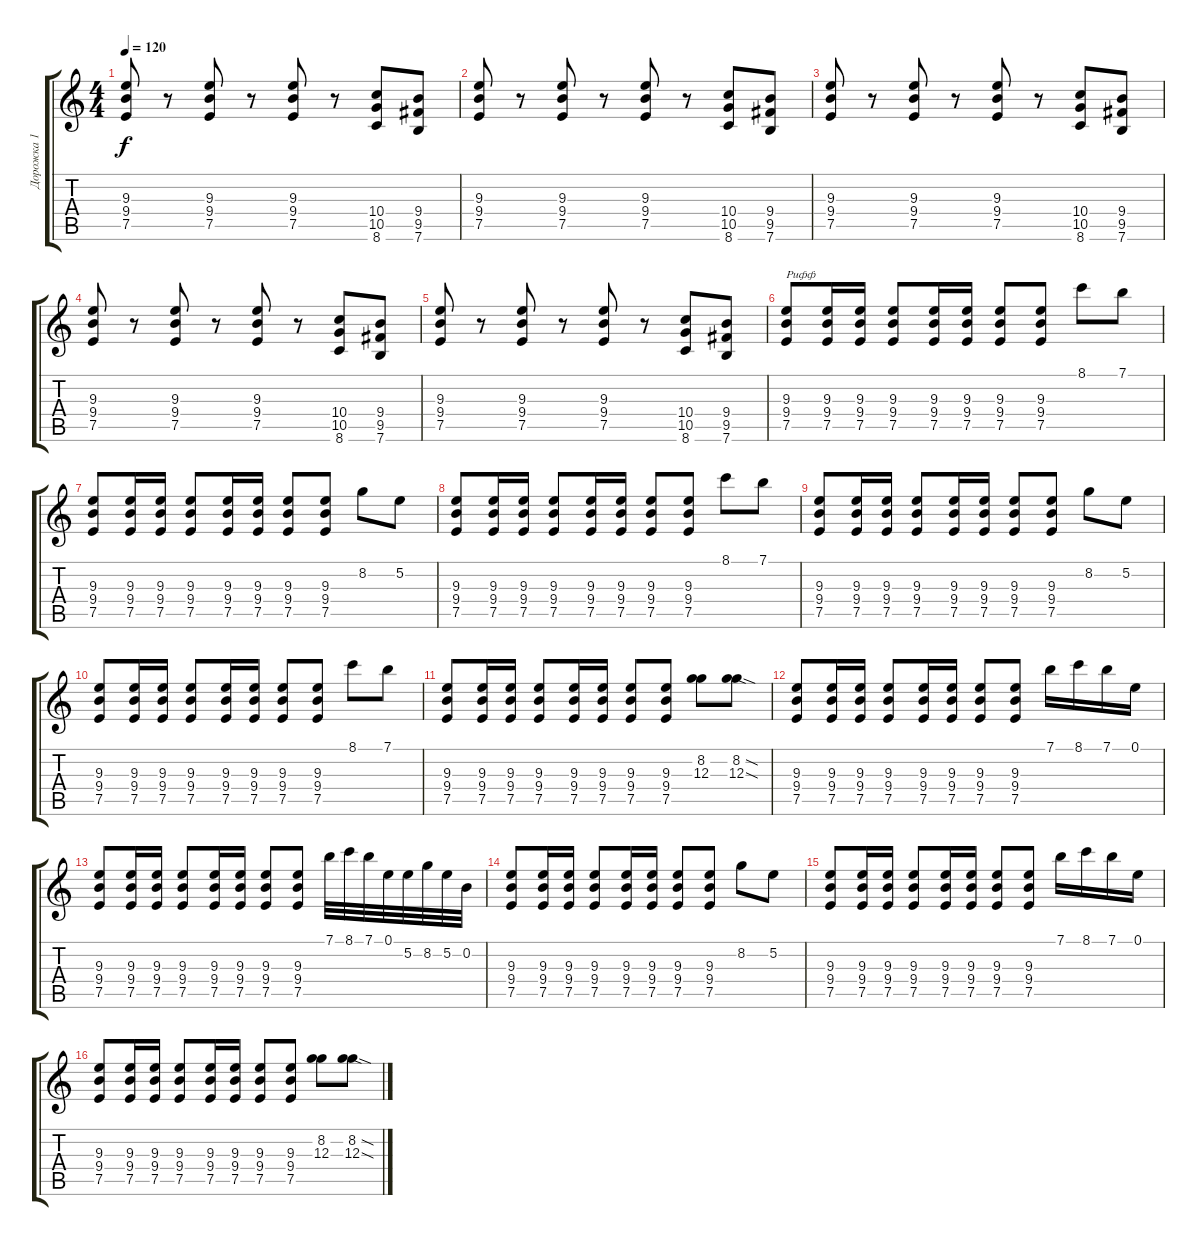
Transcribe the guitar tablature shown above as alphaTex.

\track ("Дорожка 1" "Дорожка 1") {instrument overdrivenguitar}
\staff {score tabs}
\tuning (E4 B3 G3 D3 A2 E2) {hide}
\ts (4 4)
\tempo 120
\clef g2
\ks c
(9.3 9.4 7.5).8{dy f} r.8 (9.3 9.4 7.5).8 r.8 (9.3 9.4 7.5).8 r.8 (10.4 10.5 8.6).8 (9.4 9.5 7.6).8 |
(9.3 9.4 7.5).8 r.8 (9.3 9.4 7.5).8 r.8 (9.3 9.4 7.5).8 r.8 (10.4 10.5 8.6).8 (9.4 9.5 7.6).8 |
(9.3 9.4 7.5).8 r.8 (9.3 9.4 7.5).8 r.8 (9.3 9.4 7.5).8 r.8 (10.4 10.5 8.6).8 (9.4 9.5 7.6).8 |
(9.3 9.4 7.5).8 r.8 (9.3 9.4 7.5).8 r.8 (9.3 9.4 7.5).8 r.8 (10.4 10.5 8.6).8 (9.4 9.5 7.6).8 |
(9.3 9.4 7.5).8 r.8 (9.3 9.4 7.5).8 r.8 (9.3 9.4 7.5).8 r.8 (10.4 10.5 8.6).8 (9.4 9.5 7.6).8 |
(9.3 9.4 7.5).8{txt "Рифф"} (9.3 9.4 7.5).16 (9.3 9.4 7.5).16 (9.3 9.4 7.5).8 (9.3 9.4 7.5).16 (9.3 9.4 7.5).16 (9.3 9.4 7.5).8 (9.3 9.4 7.5).8 8.1.8 7.1.8 |
(9.3 9.4 7.5).8 (9.3 9.4 7.5).16 (9.3 9.4 7.5).16 (9.3 9.4 7.5).8 (9.3 9.4 7.5).16 (9.3 9.4 7.5).16 (9.3 9.4 7.5).8 (9.3 9.4 7.5).8 8.2.8 5.2.8 |
(9.3 9.4 7.5).8 (9.3 9.4 7.5).16 (9.3 9.4 7.5).16 (9.3 9.4 7.5).8 (9.3 9.4 7.5).16 (9.3 9.4 7.5).16 (9.3 9.4 7.5).8 (9.3 9.4 7.5).8 8.1.8 7.1.8 |
(9.3 9.4 7.5).8 (9.3 9.4 7.5).16 (9.3 9.4 7.5).16 (9.3 9.4 7.5).8 (9.3 9.4 7.5).16 (9.3 9.4 7.5).16 (9.3 9.4 7.5).8 (9.3 9.4 7.5).8 8.2.8 5.2.8 |
(9.3 9.4 7.5).8 (9.3 9.4 7.5).16 (9.3 9.4 7.5).16 (9.3 9.4 7.5).8 (9.3 9.4 7.5).16 (9.3 9.4 7.5).16 (9.3 9.4 7.5).8 (9.3 9.4 7.5).8 8.1.8 7.1.8 |
(9.3 9.4 7.5).8 (9.3 9.4 7.5).16 (9.3 9.4 7.5).16 (9.3 9.4 7.5).8 (9.3 9.4 7.5).16 (9.3 9.4 7.5).16 (9.3 9.4 7.5).8 (9.3 9.4 7.5).8 (8.2 12.3).8 (8.2{sod} 12.3{sod}).8 |
(9.3 9.4 7.5).8 (9.3 9.4 7.5).16 (9.3 9.4 7.5).16 (9.3 9.4 7.5).8 (9.3 9.4 7.5).16 (9.3 9.4 7.5).16 (9.3 9.4 7.5).8 (9.3 9.4 7.5).8 7.1.16 8.1.16 7.1.16 0.1.16 |
(9.3 9.4 7.5).8 (9.3 9.4 7.5).16 (9.3 9.4 7.5).16 (9.3 9.4 7.5).8 (9.3 9.4 7.5).16 (9.3 9.4 7.5).16 (9.3 9.4 7.5).8 (9.3 9.4 7.5).8 7.1.32 8.1.32 7.1.32 0.1.32 5.2.32 8.2.32 5.2.32 0.2.32 |
(9.3 9.4 7.5).8 (9.3 9.4 7.5).16 (9.3 9.4 7.5).16 (9.3 9.4 7.5).8 (9.3 9.4 7.5).16 (9.3 9.4 7.5).16 (9.3 9.4 7.5).8 (9.3 9.4 7.5).8 8.2.8 5.2.8 |
(9.3 9.4 7.5).8 (9.3 9.4 7.5).16 (9.3 9.4 7.5).16 (9.3 9.4 7.5).8 (9.3 9.4 7.5).16 (9.3 9.4 7.5).16 (9.3 9.4 7.5).8 (9.3 9.4 7.5).8 7.1.16 8.1.16 7.1.16 0.1.16 |
(9.3 9.4 7.5).8 (9.3 9.4 7.5).16 (9.3 9.4 7.5).16 (9.3 9.4 7.5).8 (9.3 9.4 7.5).16 (9.3 9.4 7.5).16 (9.3 9.4 7.5).8 (9.3 9.4 7.5).8 (8.2 12.3).8 (8.2{sod} 12.3{sod}).8
